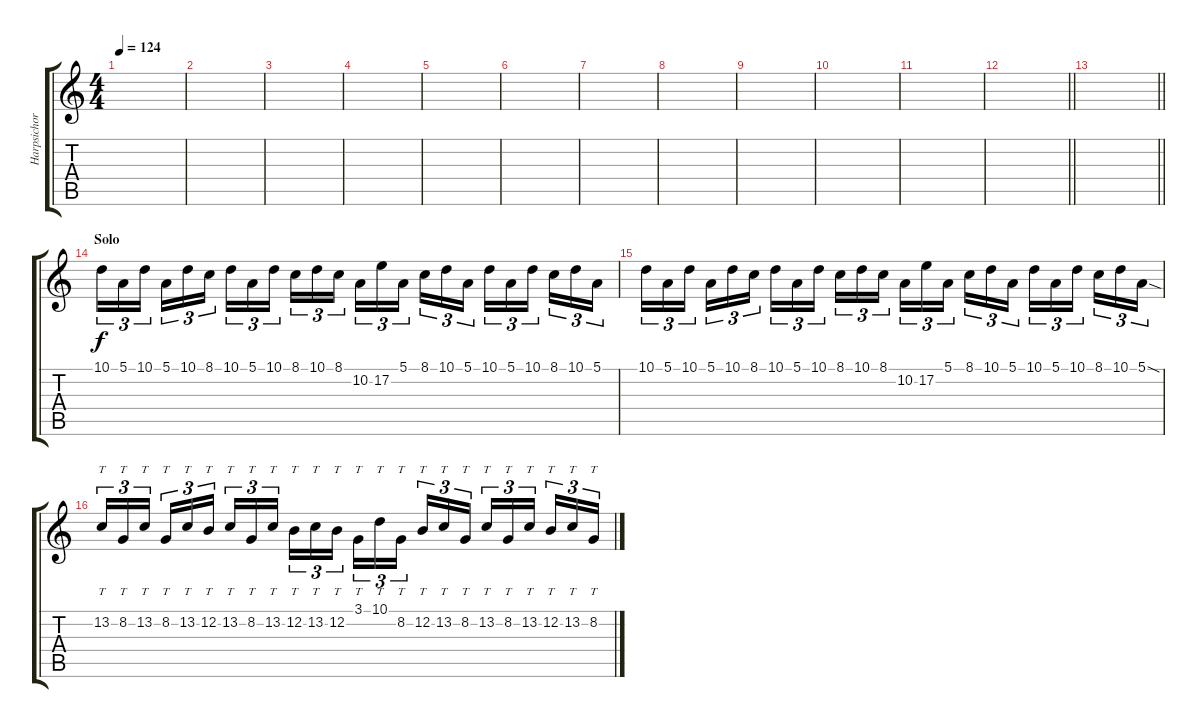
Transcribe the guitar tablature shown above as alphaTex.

\track ("Harpsichord" "Harpsichor") {instrument harpsichord}
\staff {score tabs}
\tuning (E4 B3 G3 D3 A2 E2) {hide}
\ts (4 4)
\tempo 124
\clef g2
\ks c
|
|
|
|
|
|
|
|
|
|
|
\barLineRight lightlight
|
\section ("" "")
\barLineRight lightlight
|
\section ("" "Solo")
10.1.16{tu (3 2) volume 14 instrument lead1square} 5.1.16{tu (3 2)} 10.1.16{tu (3 2) beam splitsecondary} 5.1.16{tu (3 2)} 10.1.16{tu (3 2)} 8.1.16{tu (3 2)} 10.1.16{tu (3 2)} 5.1.16{tu (3 2)} 10.1.16{tu (3 2) beam splitsecondary} 8.1.16{tu (3 2)} 10.1.16{tu (3 2)} 8.1.16{tu (3 2)} 10.2.16{tu (3 2)} 17.2.16{tu (3 2)} 5.1.16{tu (3 2) beam splitsecondary} 8.1.16{tu (3 2)} 10.1.16{tu (3 2)} 5.1.16{tu (3 2)} 10.1.16{tu (3 2)} 5.1.16{tu (3 2)} 10.1.16{tu (3 2) beam splitsecondary} 8.1.16{tu (3 2)} 10.1.16{tu (3 2)} 5.1.16{tu (3 2)} |
10.1.16{tu (3 2)} 5.1.16{tu (3 2)} 10.1.16{tu (3 2) beam splitsecondary} 5.1.16{tu (3 2)} 10.1.16{tu (3 2)} 8.1.16{tu (3 2)} 10.1.16{tu (3 2)} 5.1.16{tu (3 2)} 10.1.16{tu (3 2) beam splitsecondary} 8.1.16{tu (3 2)} 10.1.16{tu (3 2)} 8.1.16{tu (3 2)} 10.2.16{tu (3 2)} 17.2.16{tu (3 2)} 5.1.16{tu (3 2) beam splitsecondary} 8.1.16{tu (3 2)} 10.1.16{tu (3 2)} 5.1.16{tu (3 2)} 10.1.16{tu (3 2)} 5.1.16{tu (3 2)} 10.1.16{tu (3 2) beam splitsecondary} 8.1.16{tu (3 2)} 10.1.16{tu (3 2)} 5.1{sod}.16{tu (3 2)} |
13.2.16{tt tu (3 2) volume 13 instrument distortionguitar} 8.2.16{tt tu (3 2)} 13.2.16{tt tu (3 2) beam splitsecondary} 8.2.16{tt tu (3 2)} 13.2.16{tt tu (3 2)} 12.2.16{tt tu (3 2)} 13.2.16{tt tu (3 2)} 8.2.16{tt tu (3 2)} 13.2.16{tt tu (3 2) beam splitsecondary} 12.2.16{tt tu (3 2)} 13.2.16{tt tu (3 2)} 12.2.16{tt tu (3 2)} 3.1.16{tt tu (3 2)} 10.1.16{tt tu (3 2)} 8.2.16{tt tu (3 2) beam splitsecondary} 12.2.16{tt tu (3 2)} 13.2.16{tt tu (3 2)} 8.2.16{tt tu (3 2)} 13.2.16{tt tu (3 2)} 8.2.16{tt tu (3 2)} 13.2.16{tt tu (3 2) beam splitsecondary} 12.2.16{tt tu (3 2)} 13.2.16{tt tu (3 2)} 8.2.16{tt tu (3 2)}
